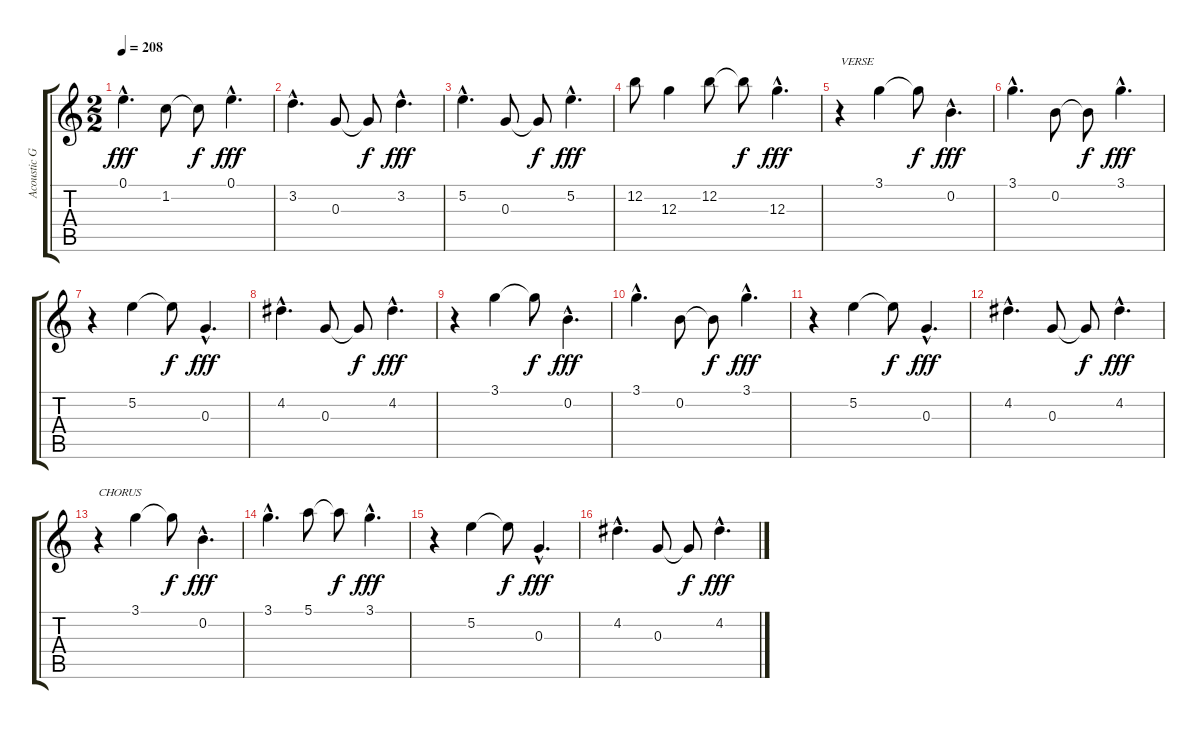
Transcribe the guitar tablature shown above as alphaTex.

\track ("Acoustic Guitar" "Acoustic G") {instrument acousticguitarsteel}
\staff {score tabs}
\tuning (E4 B3 G3 D3 A2 E2) {hide}
\ts (2 2)
\tempo 208
\clef g2
\ks c
0.1{hac}.4{d dy fff} 1.2.8 1.2{t}.8{dy f} 0.1{hac}.4{d dy fff} |
3.2{hac}.4{d} 0.3.8 0.3{t}.8{dy f} 3.2{hac}.4{d dy fff} |
5.2{hac}.4{d} 0.3.8 0.3{t}.8{dy f} 5.2{hac}.4{d dy fff} |
12.2.8 12.3.4 12.2.8 12.2{t}.8{dy f} 12.3{hac}.4{d dy fff} |
r.4{txt "VERSE"} 3.1.4 3.1{t}.8{dy f} 0.2{hac}.4{d dy fff} |
3.1{hac}.4{d} 0.2.8 0.2{t}.8{dy f} 3.1{hac}.4{d dy fff} |
r.4 5.2.4 5.2{t}.8{dy f} 0.3{hac}.4{d dy fff} |
4.2{hac}.4{d} 0.3.8 0.3{t}.8{dy f} 4.2{hac}.4{d dy fff} |
r.4 3.1.4 3.1{t}.8{dy f} 0.2{hac}.4{d dy fff} |
3.1{hac}.4{d} 0.2.8 0.2{t}.8{dy f} 3.1{hac}.4{d dy fff} |
r.4 5.2.4 5.2{t}.8{dy f} 0.3{hac}.4{d dy fff} |
4.2{hac}.4{d} 0.3.8 0.3{t}.8{dy f} 4.2{hac}.4{d dy fff} |
r.4{txt "CHORUS"} 3.1.4 3.1{t}.8{dy f} 0.2{hac}.4{d dy fff} |
3.1{hac}.4{d} 5.1.8 5.1{t}.8{dy f} 3.1{hac}.4{d dy fff} |
r.4 5.2.4 5.2{t}.8{dy f} 0.3{hac}.4{d dy fff} |
4.2{hac}.4{d} 0.3.8 0.3{t}.8{dy f} 4.2{hac}.4{d dy fff}
